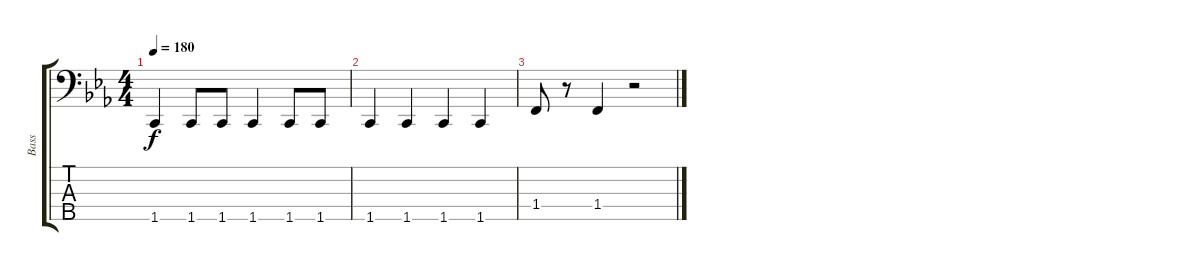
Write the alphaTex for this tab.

\track ("Bass" "Bass") {instrument electricbassfinger}
\staff {score tabs}
\tuning (G2 D2 A1 E1 B0) {hide}
\ts (4 4)
\tempo 180
\clef f4
\ks eb
1.5.4{dy f} 1.5.8 1.5.8 1.5.4 1.5.8 1.5.8 |
1.5.4 1.5.4 1.5.4 1.5.4 |
1.4.8 r.8 1.4.4 r.2
